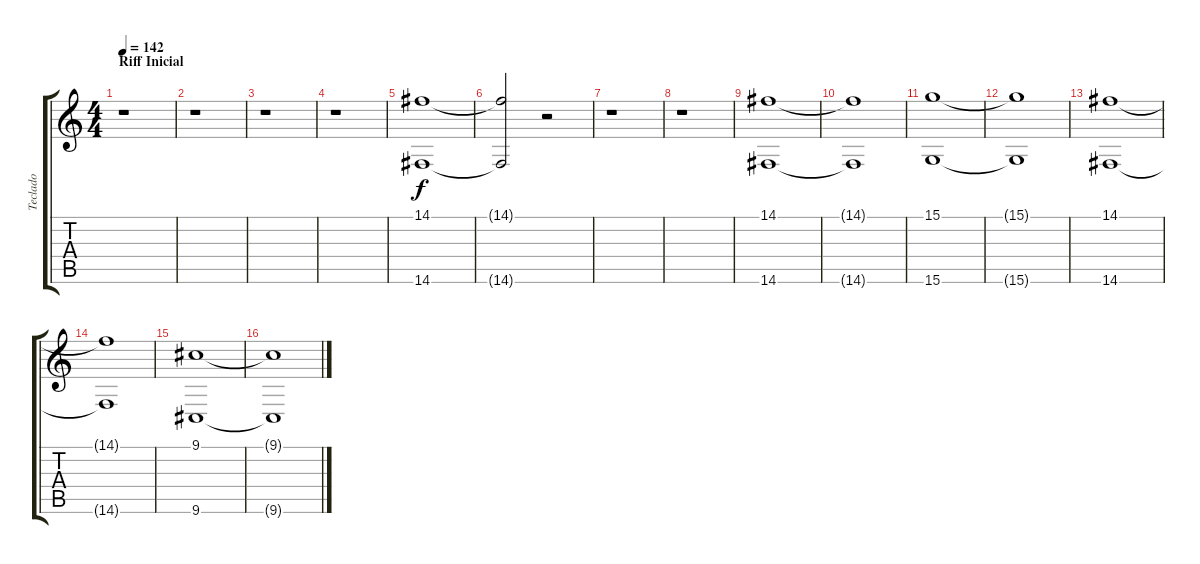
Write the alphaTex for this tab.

\track ("Teclado" "Teclado") {instrument stringensemble1}
\staff {score tabs}
\tuning (E4 B3 G3 D3 A2 E2) {hide}
\ts (4 4)
\section ("" "Riff Inicial")
\tempo 142
\clef g2
\ks c
r.1{dy f instrument stringensemble1} |
r.1 |
r.1 |
r.1 |
(14.1 14.6).1 |
(14.1{t} 14.6{t}).2 r.2 |
r.1 |
r.1 |
(14.1 14.6).1 |
(14.1{t} 14.6{t}).1 |
(15.1 15.6).1 |
(15.1{t} 15.6{t}).1 |
(14.1 14.6).1 |
(14.1{t} 14.6{t}).1 |
(9.1 9.6).1 |
(9.1{t} 9.6{t}).1
